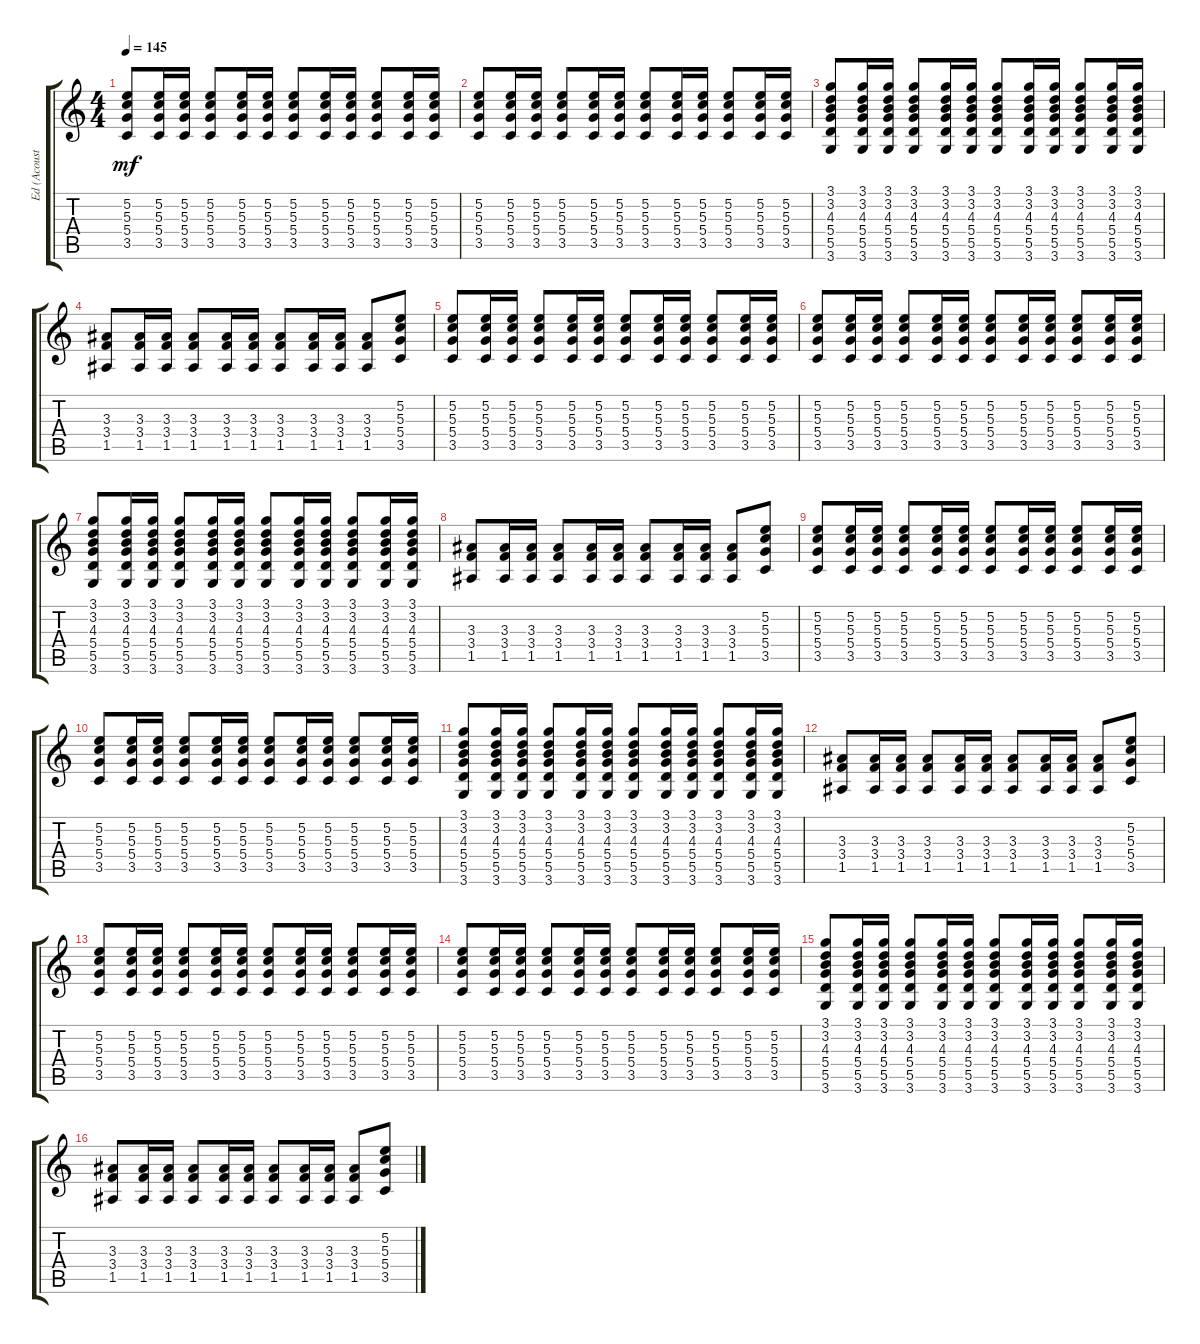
\track ("Ed (Acoustic Overdub)" "Ed (Acoust") {instrument acousticguitarsteel}
\staff {score tabs}
\tuning (E4 B3 G3 D3 A2 E2) {hide}
\ts (4 4)
\tempo 145
\clef g2
\ks c
(5.2 5.3 5.4 3.5).8{dy mf} (5.2 5.3 5.4 3.5).16 (5.2 5.3 5.4 3.5).16 (5.2 5.3 5.4 3.5).8 (5.2 5.3 5.4 3.5).16 (5.2 5.3 5.4 3.5).16 (5.2 5.3 5.4 3.5).8 (5.2 5.3 5.4 3.5).16 (5.2 5.3 5.4 3.5).16 (5.2 5.3 5.4 3.5).8 (5.2 5.3 5.4 3.5).16 (5.2 5.3 5.4 3.5).16 |
(5.2 5.3 5.4 3.5).8 (5.2 5.3 5.4 3.5).16 (5.2 5.3 5.4 3.5).16 (5.2 5.3 5.4 3.5).8 (5.2 5.3 5.4 3.5).16 (5.2 5.3 5.4 3.5).16 (5.2 5.3 5.4 3.5).8 (5.2 5.3 5.4 3.5).16 (5.2 5.3 5.4 3.5).16 (5.2 5.3 5.4 3.5).8 (5.2 5.3 5.4 3.5).16 (5.2 5.3 5.4 3.5).16 |
(3.1 3.2 4.3 5.4 5.5 3.6).8 (3.1 3.2 4.3 5.4 5.5 3.6).16 (3.1 3.2 4.3 5.4 5.5 3.6).16 (3.1 3.2 4.3 5.4 5.5 3.6).8 (3.1 3.2 4.3 5.4 5.5 3.6).16 (3.1 3.2 4.3 5.4 5.5 3.6).16 (3.1 3.2 4.3 5.4 5.5 3.6).8 (3.1 3.2 4.3 5.4 5.5 3.6).16 (3.1 3.2 4.3 5.4 5.5 3.6).16 (3.1 3.2 4.3 5.4 5.5 3.6).8 (3.1 3.2 4.3 5.4 5.5 3.6).16 (3.1 3.2 4.3 5.4 5.5 3.6).16 |
(3.3 3.4 1.5).8 (3.3 3.4 1.5).16 (3.3 3.4 1.5).16 (3.3 3.4 1.5).8 (3.3 3.4 1.5).16 (3.3 3.4 1.5).16 (3.3 3.4 1.5).8 (3.3 3.4 1.5).16 (3.3 3.4 1.5).16 (3.3 3.4 1.5).8 (5.2 5.3 5.4 3.5).8 |
(5.2 5.3 5.4 3.5).8 (5.2 5.3 5.4 3.5).16 (5.2 5.3 5.4 3.5).16 (5.2 5.3 5.4 3.5).8 (5.2 5.3 5.4 3.5).16 (5.2 5.3 5.4 3.5).16 (5.2 5.3 5.4 3.5).8 (5.2 5.3 5.4 3.5).16 (5.2 5.3 5.4 3.5).16 (5.2 5.3 5.4 3.5).8 (5.2 5.3 5.4 3.5).16 (5.2 5.3 5.4 3.5).16 |
(5.2 5.3 5.4 3.5).8 (5.2 5.3 5.4 3.5).16 (5.2 5.3 5.4 3.5).16 (5.2 5.3 5.4 3.5).8 (5.2 5.3 5.4 3.5).16 (5.2 5.3 5.4 3.5).16 (5.2 5.3 5.4 3.5).8 (5.2 5.3 5.4 3.5).16 (5.2 5.3 5.4 3.5).16 (5.2 5.3 5.4 3.5).8 (5.2 5.3 5.4 3.5).16 (5.2 5.3 5.4 3.5).16 |
(3.1 3.2 4.3 5.4 5.5 3.6).8 (3.1 3.2 4.3 5.4 5.5 3.6).16 (3.1 3.2 4.3 5.4 5.5 3.6).16 (3.1 3.2 4.3 5.4 5.5 3.6).8 (3.1 3.2 4.3 5.4 5.5 3.6).16 (3.1 3.2 4.3 5.4 5.5 3.6).16 (3.1 3.2 4.3 5.4 5.5 3.6).8 (3.1 3.2 4.3 5.4 5.5 3.6).16 (3.1 3.2 4.3 5.4 5.5 3.6).16 (3.1 3.2 4.3 5.4 5.5 3.6).8 (3.1 3.2 4.3 5.4 5.5 3.6).16 (3.1 3.2 4.3 5.4 5.5 3.6).16 |
(3.3 3.4 1.5).8 (3.3 3.4 1.5).16 (3.3 3.4 1.5).16 (3.3 3.4 1.5).8 (3.3 3.4 1.5).16 (3.3 3.4 1.5).16 (3.3 3.4 1.5).8 (3.3 3.4 1.5).16 (3.3 3.4 1.5).16 (3.3 3.4 1.5).8 (5.2 5.3 5.4 3.5).8 |
(5.2 5.3 5.4 3.5).8 (5.2 5.3 5.4 3.5).16 (5.2 5.3 5.4 3.5).16 (5.2 5.3 5.4 3.5).8 (5.2 5.3 5.4 3.5).16 (5.2 5.3 5.4 3.5).16 (5.2 5.3 5.4 3.5).8 (5.2 5.3 5.4 3.5).16 (5.2 5.3 5.4 3.5).16 (5.2 5.3 5.4 3.5).8 (5.2 5.3 5.4 3.5).16 (5.2 5.3 5.4 3.5).16 |
(5.2 5.3 5.4 3.5).8 (5.2 5.3 5.4 3.5).16 (5.2 5.3 5.4 3.5).16 (5.2 5.3 5.4 3.5).8 (5.2 5.3 5.4 3.5).16 (5.2 5.3 5.4 3.5).16 (5.2 5.3 5.4 3.5).8 (5.2 5.3 5.4 3.5).16 (5.2 5.3 5.4 3.5).16 (5.2 5.3 5.4 3.5).8 (5.2 5.3 5.4 3.5).16 (5.2 5.3 5.4 3.5).16 |
(3.1 3.2 4.3 5.4 5.5 3.6).8 (3.1 3.2 4.3 5.4 5.5 3.6).16 (3.1 3.2 4.3 5.4 5.5 3.6).16 (3.1 3.2 4.3 5.4 5.5 3.6).8 (3.1 3.2 4.3 5.4 5.5 3.6).16 (3.1 3.2 4.3 5.4 5.5 3.6).16 (3.1 3.2 4.3 5.4 5.5 3.6).8 (3.1 3.2 4.3 5.4 5.5 3.6).16 (3.1 3.2 4.3 5.4 5.5 3.6).16 (3.1 3.2 4.3 5.4 5.5 3.6).8 (3.1 3.2 4.3 5.4 5.5 3.6).16 (3.1 3.2 4.3 5.4 5.5 3.6).16 |
(3.3 3.4 1.5).8 (3.3 3.4 1.5).16 (3.3 3.4 1.5).16 (3.3 3.4 1.5).8 (3.3 3.4 1.5).16 (3.3 3.4 1.5).16 (3.3 3.4 1.5).8 (3.3 3.4 1.5).16 (3.3 3.4 1.5).16 (3.3 3.4 1.5).8 (5.2 5.3 5.4 3.5).8 |
(5.2 5.3 5.4 3.5).8 (5.2 5.3 5.4 3.5).16 (5.2 5.3 5.4 3.5).16 (5.2 5.3 5.4 3.5).8 (5.2 5.3 5.4 3.5).16 (5.2 5.3 5.4 3.5).16 (5.2 5.3 5.4 3.5).8 (5.2 5.3 5.4 3.5).16 (5.2 5.3 5.4 3.5).16 (5.2 5.3 5.4 3.5).8 (5.2 5.3 5.4 3.5).16 (5.2 5.3 5.4 3.5).16 |
(5.2 5.3 5.4 3.5).8 (5.2 5.3 5.4 3.5).16 (5.2 5.3 5.4 3.5).16 (5.2 5.3 5.4 3.5).8 (5.2 5.3 5.4 3.5).16 (5.2 5.3 5.4 3.5).16 (5.2 5.3 5.4 3.5).8 (5.2 5.3 5.4 3.5).16 (5.2 5.3 5.4 3.5).16 (5.2 5.3 5.4 3.5).8 (5.2 5.3 5.4 3.5).16 (5.2 5.3 5.4 3.5).16 |
(3.1 3.2 4.3 5.4 5.5 3.6).8 (3.1 3.2 4.3 5.4 5.5 3.6).16 (3.1 3.2 4.3 5.4 5.5 3.6).16 (3.1 3.2 4.3 5.4 5.5 3.6).8 (3.1 3.2 4.3 5.4 5.5 3.6).16 (3.1 3.2 4.3 5.4 5.5 3.6).16 (3.1 3.2 4.3 5.4 5.5 3.6).8 (3.1 3.2 4.3 5.4 5.5 3.6).16 (3.1 3.2 4.3 5.4 5.5 3.6).16 (3.1 3.2 4.3 5.4 5.5 3.6).8 (3.1 3.2 4.3 5.4 5.5 3.6).16 (3.1 3.2 4.3 5.4 5.5 3.6).16 |
(3.3 3.4 1.5).8 (3.3 3.4 1.5).16 (3.3 3.4 1.5).16 (3.3 3.4 1.5).8 (3.3 3.4 1.5).16 (3.3 3.4 1.5).16 (3.3 3.4 1.5).8 (3.3 3.4 1.5).16 (3.3 3.4 1.5).16 (3.3 3.4 1.5).8 (5.2 5.3 5.4 3.5).8
